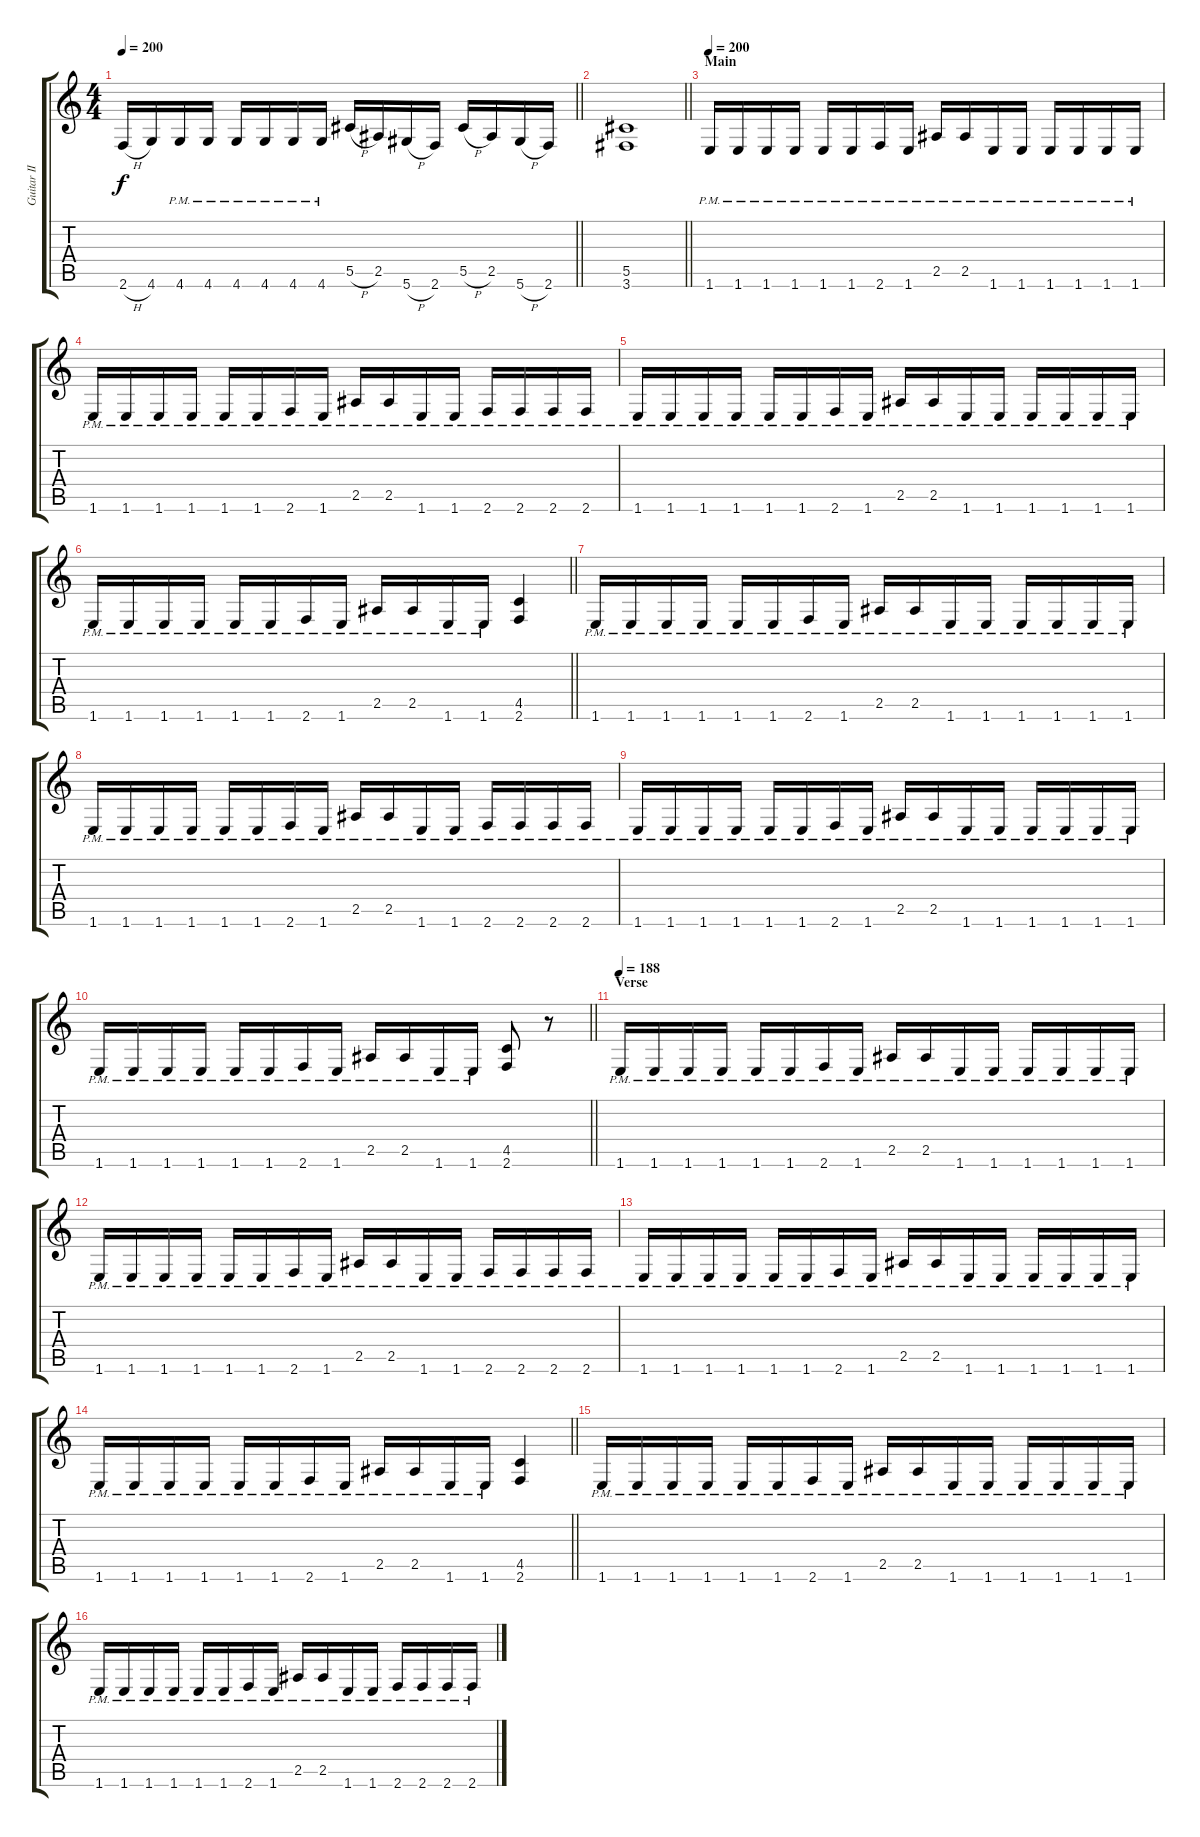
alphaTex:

\track ("Guitar II" "Guitar II") {instrument distortionguitar}
\staff {score tabs}
\tuning (Eb4 Bb3 Gb3 Db3 Ab2 Eb2) {hide}
\ts (4 4)
\tempo 200
\clef g2
\barLineRight lightlight
\ks c
2.6{h}.16{dy f} 4.6.16 4.6{pm}.16 4.6{pm}.16 4.6{pm}.16 4.6{pm}.16 4.6{pm}.16 4.6{pm}.16 5.5{h}.16 2.5.16 5.6{h}.16 2.6.16 5.5{h}.16 2.5.16 5.6{h}.16 2.6.16 |
\section ("" "")
\barLineRight lightlight
(5.5 3.6).1 |
\section ("" "Main")
\tempo 200
1.6{pm}.16 1.6{pm}.16 1.6{pm}.16 1.6{pm}.16 1.6{pm}.16 1.6{pm}.16 2.6{pm}.16 1.6{pm}.16 2.5{pm}.16 2.5{pm}.16 1.6{pm}.16 1.6{pm}.16 1.6{pm}.16 1.6{pm}.16 1.6{pm}.16 1.6{pm}.16 |
1.6{pm}.16 1.6{pm}.16 1.6{pm}.16 1.6{pm}.16 1.6{pm}.16 1.6{pm}.16 2.6{pm}.16 1.6{pm}.16 2.5{pm}.16 2.5{pm}.16 1.6{pm}.16 1.6{pm}.16 2.6{pm}.16 2.6{pm}.16 2.6{pm}.16 2.6{pm}.16 |
1.6{pm}.16 1.6{pm}.16 1.6{pm}.16 1.6{pm}.16 1.6{pm}.16 1.6{pm}.16 2.6{pm}.16 1.6{pm}.16 2.5{pm}.16 2.5{pm}.16 1.6{pm}.16 1.6{pm}.16 1.6{pm}.16 1.6{pm}.16 1.6{pm}.16 1.6{pm}.16 |
\barLineRight lightlight
1.6{pm}.16 1.6{pm}.16 1.6{pm}.16 1.6{pm}.16 1.6{pm}.16 1.6{pm}.16 2.6{pm}.16 1.6{pm}.16 2.5{pm}.16 2.5{pm}.16 1.6{pm}.16 1.6{pm}.16 (4.5 2.6).4 |
\section ("" "")
1.6{pm}.16 1.6{pm}.16 1.6{pm}.16 1.6{pm}.16 1.6{pm}.16 1.6{pm}.16 2.6{pm}.16 1.6{pm}.16 2.5{pm}.16 2.5{pm}.16 1.6{pm}.16 1.6{pm}.16 1.6{pm}.16 1.6{pm}.16 1.6{pm}.16 1.6{pm}.16 |
1.6{pm}.16 1.6{pm}.16 1.6{pm}.16 1.6{pm}.16 1.6{pm}.16 1.6{pm}.16 2.6{pm}.16 1.6{pm}.16 2.5{pm}.16 2.5{pm}.16 1.6{pm}.16 1.6{pm}.16 2.6{pm}.16 2.6{pm}.16 2.6{pm}.16 2.6{pm}.16 |
1.6{pm}.16 1.6{pm}.16 1.6{pm}.16 1.6{pm}.16 1.6{pm}.16 1.6{pm}.16 2.6{pm}.16 1.6{pm}.16 2.5{pm}.16 2.5{pm}.16 1.6{pm}.16 1.6{pm}.16 1.6{pm}.16 1.6{pm}.16 1.6{pm}.16 1.6{pm}.16 |
\barLineRight lightlight
1.6{pm}.16 1.6{pm}.16 1.6{pm}.16 1.6{pm}.16 1.6{pm}.16 1.6{pm}.16 2.6{pm}.16 1.6{pm}.16 2.5{pm}.16 2.5{pm}.16 1.6{pm}.16 1.6{pm}.16 (4.5 2.6).8 r.8 |
\section ("" "Verse")
\tempo 188
1.6{pm}.16 1.6{pm}.16 1.6{pm}.16 1.6{pm}.16 1.6{pm}.16 1.6{pm}.16 2.6{pm}.16 1.6{pm}.16 2.5{pm}.16 2.5{pm}.16 1.6{pm}.16 1.6{pm}.16 1.6{pm}.16 1.6{pm}.16 1.6{pm}.16 1.6{pm}.16 |
1.6{pm}.16 1.6{pm}.16 1.6{pm}.16 1.6{pm}.16 1.6{pm}.16 1.6{pm}.16 2.6{pm}.16 1.6{pm}.16 2.5{pm}.16 2.5{pm}.16 1.6{pm}.16 1.6{pm}.16 2.6{pm}.16 2.6{pm}.16 2.6{pm}.16 2.6{pm}.16 |
1.6{pm}.16 1.6{pm}.16 1.6{pm}.16 1.6{pm}.16 1.6{pm}.16 1.6{pm}.16 2.6{pm}.16 1.6{pm}.16 2.5{pm}.16 2.5{pm}.16 1.6{pm}.16 1.6{pm}.16 1.6{pm}.16 1.6{pm}.16 1.6{pm}.16 1.6{pm}.16 |
\barLineRight lightlight
1.6{pm}.16 1.6{pm}.16 1.6{pm}.16 1.6{pm}.16 1.6{pm}.16 1.6{pm}.16 2.6{pm}.16 1.6{pm}.16 2.5{pm}.16 2.5{pm}.16 1.6{pm}.16 1.6{pm}.16 (4.5 2.6).4 |
\section ("" "")
1.6{pm}.16 1.6{pm}.16 1.6{pm}.16 1.6{pm}.16 1.6{pm}.16 1.6{pm}.16 2.6{pm}.16 1.6{pm}.16 2.5{pm}.16 2.5{pm}.16 1.6{pm}.16 1.6{pm}.16 1.6{pm}.16 1.6{pm}.16 1.6{pm}.16 1.6{pm}.16 |
1.6{pm}.16 1.6{pm}.16 1.6{pm}.16 1.6{pm}.16 1.6{pm}.16 1.6{pm}.16 2.6{pm}.16 1.6{pm}.16 2.5{pm}.16 2.5{pm}.16 1.6{pm}.16 1.6{pm}.16 2.6{pm}.16 2.6{pm}.16 2.6{pm}.16 2.6{pm}.16
